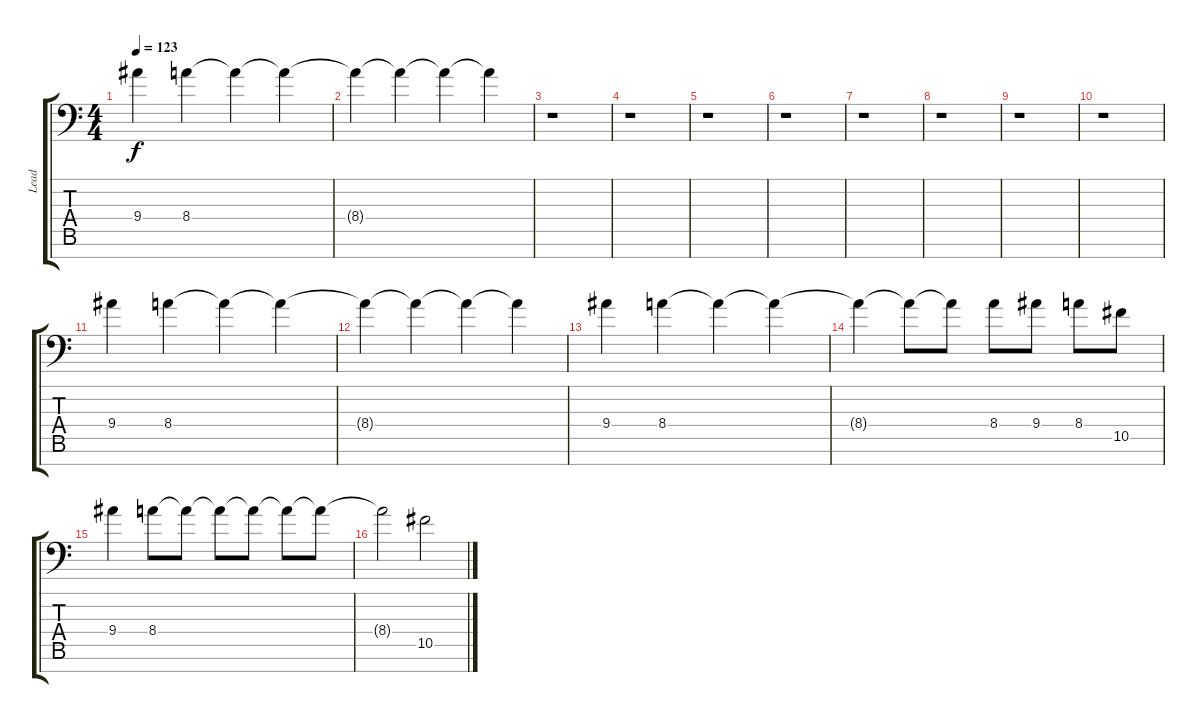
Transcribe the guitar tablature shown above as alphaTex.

\track ("Lead" "Lead") {instrument distortionguitar}
\staff {score tabs}
\tuning (Eb4 Bb3 Gb3 Db3 Ab2 Eb2 Ab1) {hide}
\ts (4 4)
\tempo 123
\clef f4
\ks c
9.4.4{dy f} 8.4.4 8.4{t}.4 8.4{t}.4 |
8.4{t}.4 8.4{t}.4 8.4{t}.4 8.4{t}.4 |
r.1 |
r.1 |
r.1 |
r.1 |
r.1 |
r.1 |
r.1 |
r.1 |
9.4.4 8.4.4 8.4{t}.4 8.4{t}.4 |
8.4{t}.4 8.4{t}.4 8.4{t}.4 8.4{t}.4 |
9.4.4 8.4.4 8.4{t}.4 8.4{t}.4 |
8.4{t}.4 8.4{t}.8 8.4{t}.8 8.4.8 9.4.8 8.4.8 10.5.8 |
9.4.4 8.4.8 8.4{t}.8 8.4{t}.8 8.4{t}.8 8.4{t}.8 8.4{t}.8 |
8.4{t}.2 10.5.2
